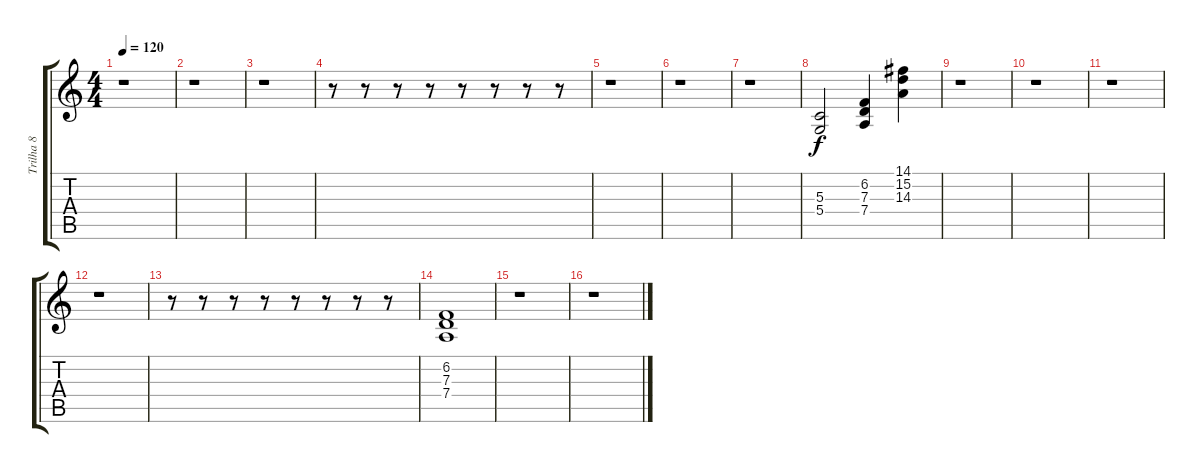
\track ("Trilha 8" "Trilha 8") {instrument orchestrahit}
\staff {score tabs}
\tuning (E4 B3 G3 D3 A2 E2) {hide}
\ts (4 4)
\tempo 120
\clef g2
\ks c
r.1{dy f} |
r.1 |
r.1 |
r.8 r.8 r.8 r.8 r.8 r.8 r.8 r.8 |
r.1 |
r.1 |
r.1 |
(5.3 5.4).2 (6.2 7.3 7.4).4 (14.1 15.2 14.3).4 |
r.1 |
r.1 |
r.1 |
r.1 |
r.8 r.8 r.8 r.8 r.8 r.8 r.8 r.8 |
(6.2 7.3 7.4).1 |
r.1 |
r.1
